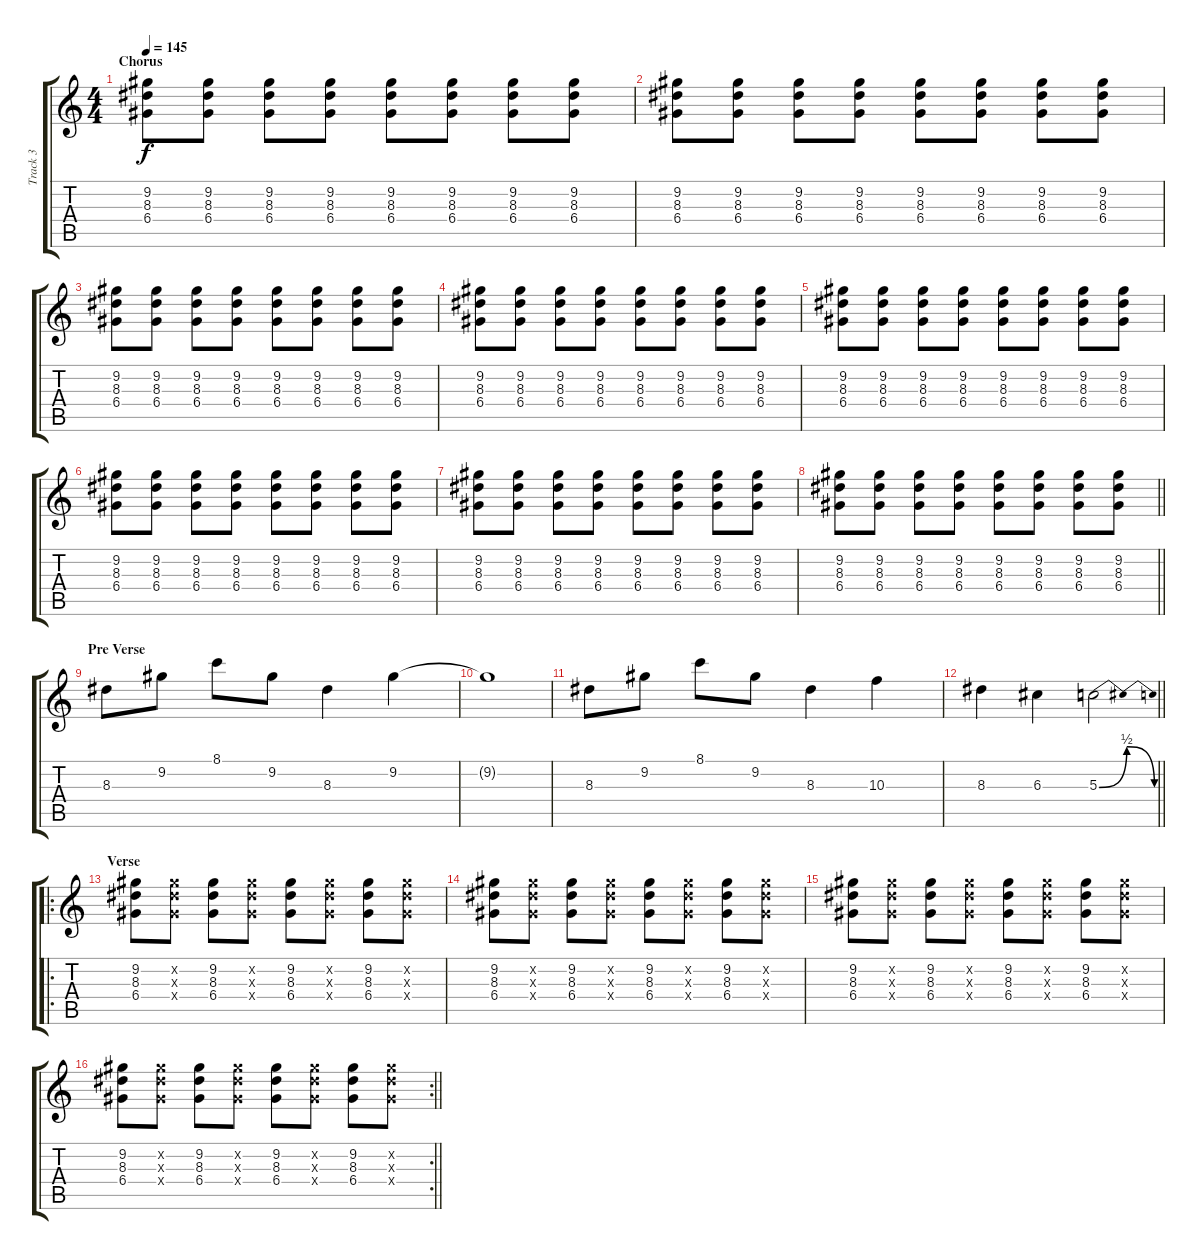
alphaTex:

\track ("Track 3" "Track 3") {instrument distortionguitar}
\staff {score tabs}
\tuning (E4 B3 G3 D3 A2 D2) {hide}
\ts (4 4)
\section ("" "Chorus")
\tempo 145
\clef g2
\ks c
(9.2 8.3 6.4).8{dy f} (9.2 8.3 6.4).8 (9.2 8.3 6.4).8 (9.2 8.3 6.4).8 (9.2 8.3 6.4).8 (9.2 8.3 6.4).8 (9.2 8.3 6.4).8 (9.2 8.3 6.4).8 |
(9.2 8.3 6.4).8 (9.2 8.3 6.4).8 (9.2 8.3 6.4).8 (9.2 8.3 6.4).8 (9.2 8.3 6.4).8 (9.2 8.3 6.4).8 (9.2 8.3 6.4).8 (9.2 8.3 6.4).8 |
(9.2 8.3 6.4).8 (9.2 8.3 6.4).8 (9.2 8.3 6.4).8 (9.2 8.3 6.4).8 (9.2 8.3 6.4).8 (9.2 8.3 6.4).8 (9.2 8.3 6.4).8 (9.2 8.3 6.4).8 |
(9.2 8.3 6.4).8 (9.2 8.3 6.4).8 (9.2 8.3 6.4).8 (9.2 8.3 6.4).8 (9.2 8.3 6.4).8 (9.2 8.3 6.4).8 (9.2 8.3 6.4).8 (9.2 8.3 6.4).8 |
(9.2 8.3 6.4).8 (9.2 8.3 6.4).8 (9.2 8.3 6.4).8 (9.2 8.3 6.4).8 (9.2 8.3 6.4).8 (9.2 8.3 6.4).8 (9.2 8.3 6.4).8 (9.2 8.3 6.4).8 |
(9.2 8.3 6.4).8 (9.2 8.3 6.4).8 (9.2 8.3 6.4).8 (9.2 8.3 6.4).8 (9.2 8.3 6.4).8 (9.2 8.3 6.4).8 (9.2 8.3 6.4).8 (9.2 8.3 6.4).8 |
(9.2 8.3 6.4).8 (9.2 8.3 6.4).8 (9.2 8.3 6.4).8 (9.2 8.3 6.4).8 (9.2 8.3 6.4).8 (9.2 8.3 6.4).8 (9.2 8.3 6.4).8 (9.2 8.3 6.4).8 |
\barLineRight lightlight
(9.2 8.3 6.4).8 (9.2 8.3 6.4).8 (9.2 8.3 6.4).8 (9.2 8.3 6.4).8 (9.2 8.3 6.4).8 (9.2 8.3 6.4).8 (9.2 8.3 6.4).8 (9.2 8.3 6.4).8 |
\section ("" "Pre Verse")
8.3.8 9.2.8 8.1.8 9.2.8 8.3.4 9.2.4 |
9.2{t}.1 |
8.3.8 9.2.8 8.1.8 9.2.8 8.3.4 10.3.4 |
\barLineRight lightlight
8.3.4 6.3.4 5.3{be (bendrelease 0 0 30 2 45 2 60 0)}.2 |
\ro
\section ("" "Verse")
(9.2 8.3 6.4).8 (9.2{x} 8.3{x} 6.4{x}).8 (9.2 8.3 6.4).8 (9.2{x} 8.3{x} 6.4{x}).8 (9.2 8.3 6.4).8 (9.2{x} 8.3{x} 6.4{x}).8 (9.2 8.3 6.4).8 (9.2{x} 8.3{x} 6.4{x}).8 |
(9.2 8.3 6.4).8 (9.2{x} 8.3{x} 6.4{x}).8 (9.2 8.3 6.4).8 (9.2{x} 8.3{x} 6.4{x}).8 (9.2 8.3 6.4).8 (9.2{x} 8.3{x} 6.4{x}).8 (9.2 8.3 6.4).8 (9.2{x} 8.3{x} 6.4{x}).8 |
(9.2 8.3 6.4).8 (9.2{x} 8.3{x} 6.4{x}).8 (9.2 8.3 6.4).8 (9.2{x} 8.3{x} 6.4{x}).8 (9.2 8.3 6.4).8 (9.2{x} 8.3{x} 6.4{x}).8 (9.2 8.3 6.4).8 (9.2{x} 8.3{x} 6.4{x}).8 |
\rc 2
\barLineRight lightlight
(9.2 8.3 6.4).8 (9.2{x} 8.3{x} 6.4{x}).8 (9.2 8.3 6.4).8 (9.2{x} 8.3{x} 6.4{x}).8 (9.2 8.3 6.4).8 (9.2{x} 8.3{x} 6.4{x}).8 (9.2 8.3 6.4).8 (9.2{x} 8.3{x} 6.4{x}).8
